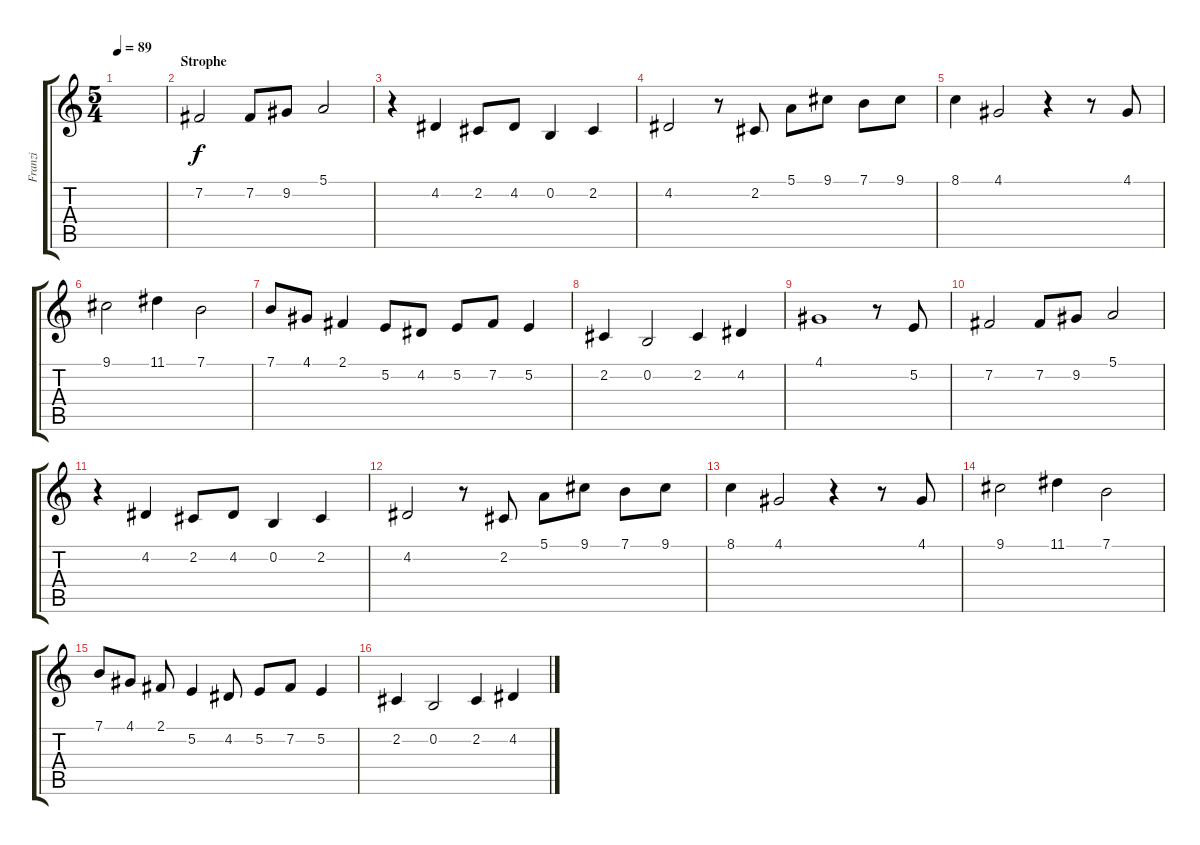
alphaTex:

\track ("Franzi" "Franzi") {instrument recorder}
\staff {score tabs}
\tuning (E4 B3 G3 D3 A2 E2) {hide}
\ts (5 4)
\tempo 89
\clef g2
\ks c
|
\section ("" "Strophe")
7.2.2 7.2.8 9.2.8 5.1.2 |
r.4 4.2.4 2.2.8 4.2.8 0.2.4 2.2.4 |
4.2.2 r.8 2.2.8 5.1.8 9.1.8 7.1.8 9.1.8 |
8.1.4 4.1.2 r.4 r.8 4.1.8 |
9.1.2 11.1.4 7.1.2 |
7.1.8 4.1.8 2.1.4 5.2.8 4.2.8 5.2.8 7.2.8 5.2.4 |
2.2.4 0.2.2 2.2.4 4.2.4 |
4.1.1 r.8 5.2.8 |
7.2.2 7.2.8 9.2.8 5.1.2 |
r.4 4.2.4 2.2.8 4.2.8 0.2.4 2.2.4 |
4.2.2 r.8 2.2.8 5.1.8 9.1.8 7.1.8 9.1.8 |
8.1.4 4.1.2 r.4 r.8 4.1.8 |
9.1.2 11.1.4 7.1.2 |
7.1.8 4.1.8 2.1.8 5.2.4 4.2.8 5.2.8 7.2.8 5.2.4 |
2.2.4 0.2.2 2.2.4 4.2.4
